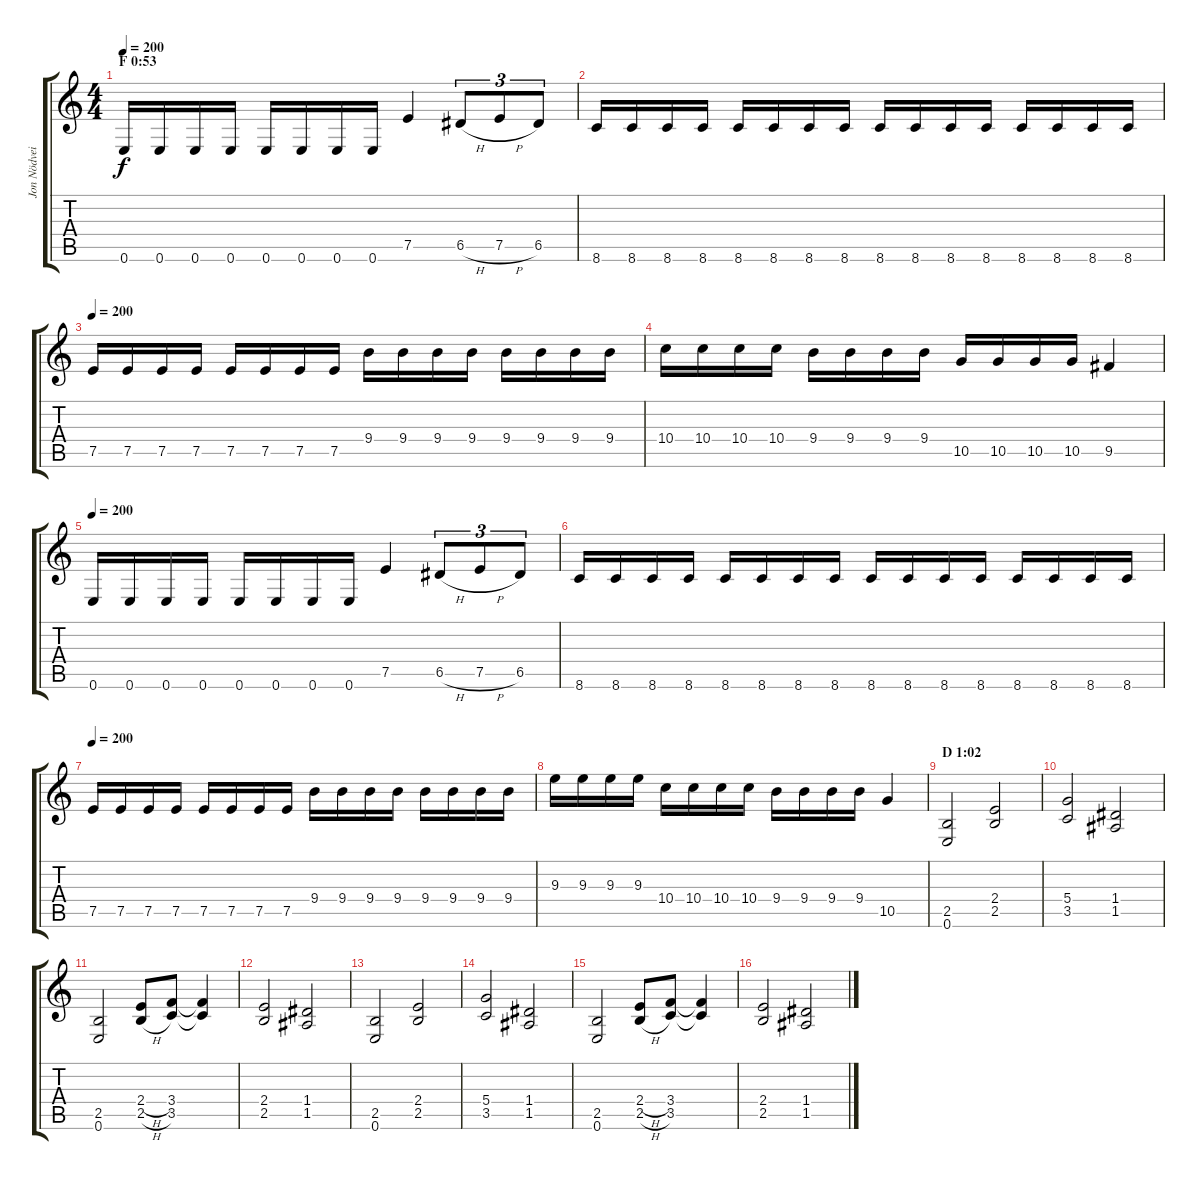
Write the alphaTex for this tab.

\track ("Jon Nödveidt" "Jon Nödvei") {instrument distortionguitar}
\staff {score tabs}
\tuning (E4 B3 G3 D3 A2 E2) {hide}
\ts (4 4)
\section ("" "F 0:53")
\tempo 200
\clef g2
\ks c
0.6.16{dy f} 0.6.16 0.6.16 0.6.16 0.6.16 0.6.16 0.6.16 0.6.16 7.5.4 6.5{h}.8{tu (3 2)} 7.5{h}.8{tu (3 2)} 6.5.8{tu (3 2)} |
8.6.16 8.6.16 8.6.16 8.6.16 8.6.16 8.6.16 8.6.16 8.6.16 8.6.16 8.6.16 8.6.16 8.6.16 8.6.16 8.6.16 8.6.16 8.6.16 |
\tempo 200
7.5.16 7.5.16 7.5.16 7.5.16 7.5.16 7.5.16 7.5.16 7.5.16 9.4.16 9.4.16 9.4.16 9.4.16 9.4.16 9.4.16 9.4.16 9.4.16 |
10.4.16 10.4.16 10.4.16 10.4.16 9.4.16 9.4.16 9.4.16 9.4.16 10.5.16 10.5.16 10.5.16 10.5.16 9.5.4 |
\tempo 200
0.6.16 0.6.16 0.6.16 0.6.16 0.6.16 0.6.16 0.6.16 0.6.16 7.5.4 6.5{h}.8{tu (3 2)} 7.5{h}.8{tu (3 2)} 6.5.8{tu (3 2)} |
8.6.16 8.6.16 8.6.16 8.6.16 8.6.16 8.6.16 8.6.16 8.6.16 8.6.16 8.6.16 8.6.16 8.6.16 8.6.16 8.6.16 8.6.16 8.6.16 |
\tempo 200
7.5.16 7.5.16 7.5.16 7.5.16 7.5.16 7.5.16 7.5.16 7.5.16 9.4.16 9.4.16 9.4.16 9.4.16 9.4.16 9.4.16 9.4.16 9.4.16 |
9.3.16 9.3.16 9.3.16 9.3.16 10.4.16 10.4.16 10.4.16 10.4.16 9.4.16 9.4.16 9.4.16 9.4.16 10.5.4 |
\section ("" "D 1:02")
(2.5 0.6).2 (2.4 2.5).2 |
(5.4 3.5).2 (1.4 1.5).2 |
(2.5 0.6).2 (2.4{h} 2.5{h}).8 (3.4 3.5).8 (3.4{t} 3.5{t}).4 |
(2.4 2.5).2 (1.4 1.5).2 |
(2.5 0.6).2 (2.4 2.5).2 |
(5.4 3.5).2 (1.4 1.5).2 |
(2.5 0.6).2 (2.4{h} 2.5{h}).8 (3.4 3.5).8 (3.4{t} 3.5{t}).4 |
(2.4 2.5).2 (1.4 1.5).2
